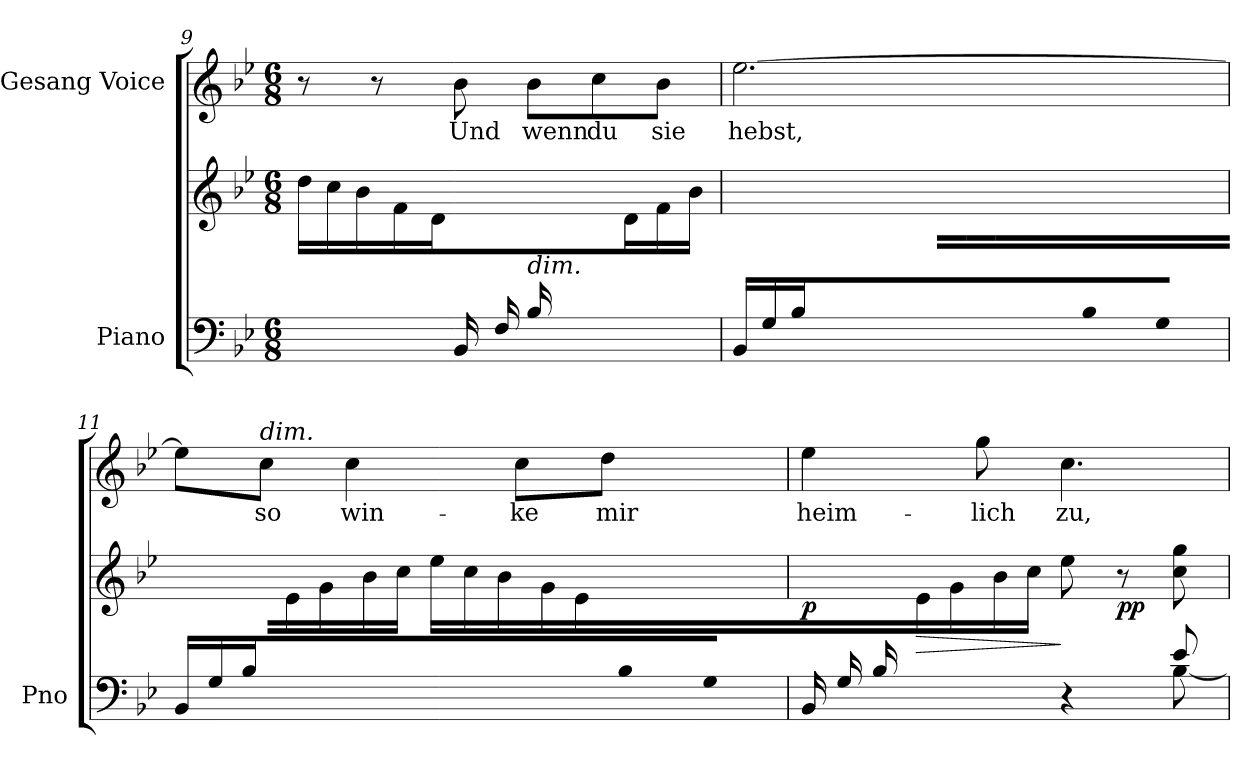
**kern	**kern	**dynam	**kern	**text
*part2	*part2	*part2	*part1	*part1
*staff3	*staff2	*staff2/3	*staff1	*staff1
*I"Piano	*	*	*I"Gesang Voice	*
*I'Pno	*	*	*	*
*clefF4	*clefG2	*	*clefG2	*
*k[b-e-]	*k[b-e-]	*	*k[b-e-]	*
*M6/8	*M6/8	*	*M6/8	*
=9	=9	=9	=9	=9
*	*^	*	*	*
*	*	*Xtuplet	*	*	*
28%5.ryy	2.ryy	56%3dd\LL	.	8r	.
.	.	56%3cc\	.	.	.
.	.	56%3b-\	.	.	.
.	.	.	.	8r	.
.	.	56%3f\	.	.	.
.	.	56%3d\	.	.	.
.	.	.	.	8b-\	Und
56%3B-/	.	112%33ryy	.	.	.
56%3F/JJ	.	.	.	.	.
!LO:TX:a:i:t=dim.	!	!	!	!	!
(16BB-/LL	.	.	.	8b-\L	wenn
16F/	.	.	.	.	.
16B-/	.	.	.	8cc\	du
8.ryy	.	16d\	.	.	.
.	.	16f\	.	8b-\J	sie
.	.	16b-\JJ)	.	.	.
=10	=10	=10	=10	=10	=10
*Xtuplet	*	*	*	*	*
56%3BB-/LL	2.ryy	28%3.ryy	.	[2.ee-\	hebst,
56%3G/	.	.	.	.	.
56%3B-/	.	.	.	.	.
56%27ryy	.	56%3e-\	.	.	.
.	.	56%3g\	.	.	.
.	.	56%3b-\	.	.	.
.	.	56%3cc\JJ	.	.	.
.	.	56%3ee-\LL	.	.	.
.	.	56%3cc\	.	.	.
.	.	56%3b-\	.	.	.
.	.	56%3g\	.	.	.
.	.	56%3e-\	.	.	.
56%3B-/	.	14.ryy	.	.	.
56%3G/JJ	.	.	.	.	.
=11	=11	=11	=11	=11	=11
56%3BB-/LL	2.ryy	28%3.ryy	.	8ee-\L]	.
56%3G/	.	.	.	.	.
56%3B-/	.	.	.	.	.
!	!	!	!	!LO:TX:a:i:t=dim.	!
.	.	.	.	8cc\J	so
56%27ryy	.	56%3e-\	.	.	.
.	.	56%3g\	.	.	.
.	.	.	.	4cc\	win-
.	.	56%3b-\	.	.	.
.	.	56%3cc\JJ	.	.	.
.	.	56%3ee-\LL	.	.	.
.	.	56%3cc\	.	.	.
.	.	56%3b-\	.	.	.
.	.	.	.	8cc\L	-ke
.	.	56%3g\	.	.	.
.	.	56%3e-\	.	.	.
.	.	.	.	8dd\J	mir
56%3B-/	.	14.ryy	.	.	.
56%3G/JJ	.	.	.	.	.
=12	=12	=12	=12	=12	=12
*^	*	*	*	*	*
!	!	!	!	!LO:DY:b	!	!
56%3BB-/LL	8ryy	4.ryy	28%3.ryy	p	4ee-\	heim-
56%3G/	.	.	.	.	.	.
56%3B-/	.	.	.	.	.	.
*v	*v	*	*	*	*	*
!	!	!	!LO:HP:b	!	!
7.ryy	.	56%3e-\	>	.	.
.	.	56%3g\	.	.	.
.	.	.	.	8gg\	-lich
.	.	56%3b-\	.	.	.
.	.	56%3cc\JJ	.	.	.
4r	(8ee-\	4.ryy	]	4.cc\	zu,
!	!	!	!LO:DY:b	!	!
.	8r	.	pp	.	.
*^	*	*	*	*	*
8e-/	[8B-\	8cc\ 8gg\	.	.	.	.
*v	*v	*	*	*	*	*
*	*v	*v	*	*	*
=	=	=	=	=
*-	*-	*-	*-	*-
